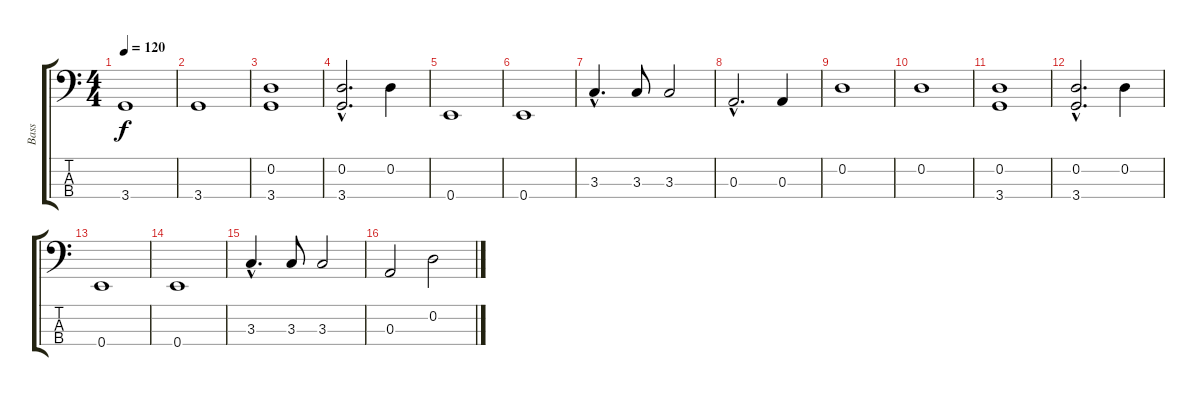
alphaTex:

\track ("Bass" "Bass") {instrument electricbassfinger}
\staff {score tabs}
\tuning (G2 D2 A1 E1) {hide}
\ts (4 4)
\tempo 120
\clef f4
\ks c
3.4.1{dy f} |
3.4.1 |
(0.2 3.4).1 |
(0.2{hac} 3.4{hac}).2{d} 0.2.4 |
0.4.1 |
0.4.1 |
3.3{hac}.4{d} 3.3.8 3.3.2 |
0.3{hac}.2{d} 0.3.4 |
0.2.1 |
0.2.1 |
(0.2 3.4).1 |
(0.2{hac} 3.4{hac}).2{d} 0.2.4 |
0.4.1 |
0.4.1 |
3.3{hac}.4{d} 3.3.8 3.3.2 |
0.3.2 0.2.2
